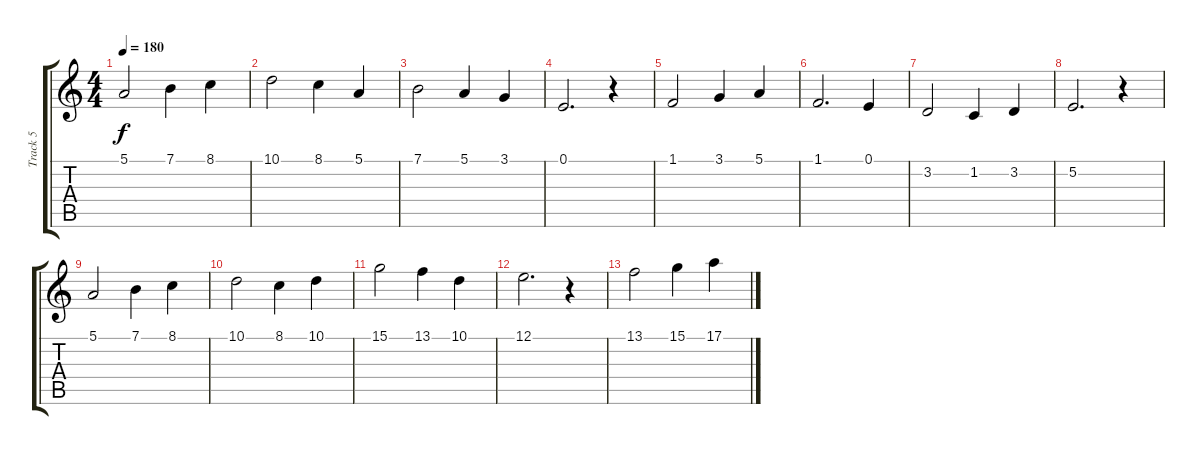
\track ("Track 5" "Track 5") {instrument blownbottle}
\staff {score tabs}
\tuning (E4 B3 G3 D3 A2 E2) {hide}
\ts (4 4)
\tempo 180
\clef g2
\ks c
5.1.2{dy f} 7.1.4 8.1.4 |
10.1.2 8.1.4 5.1.4 |
7.1.2{volume 8} 5.1.4 3.1.4 |
0.1.2{d} r.4 |
1.1.2 3.1.4 5.1.4 |
1.1.2{d} 0.1.4 |
3.2.2{volume 4} 1.2.4 3.2.4 |
5.2.2{d} r.4 |
5.1.2 7.1.4 8.1.4 |
10.1.2 8.1.4 10.1.4 |
15.1.2{volume 0} 13.1.4 10.1.4 |
12.1.2{d} r.4 |
13.1.2 15.1.4 17.1.4
